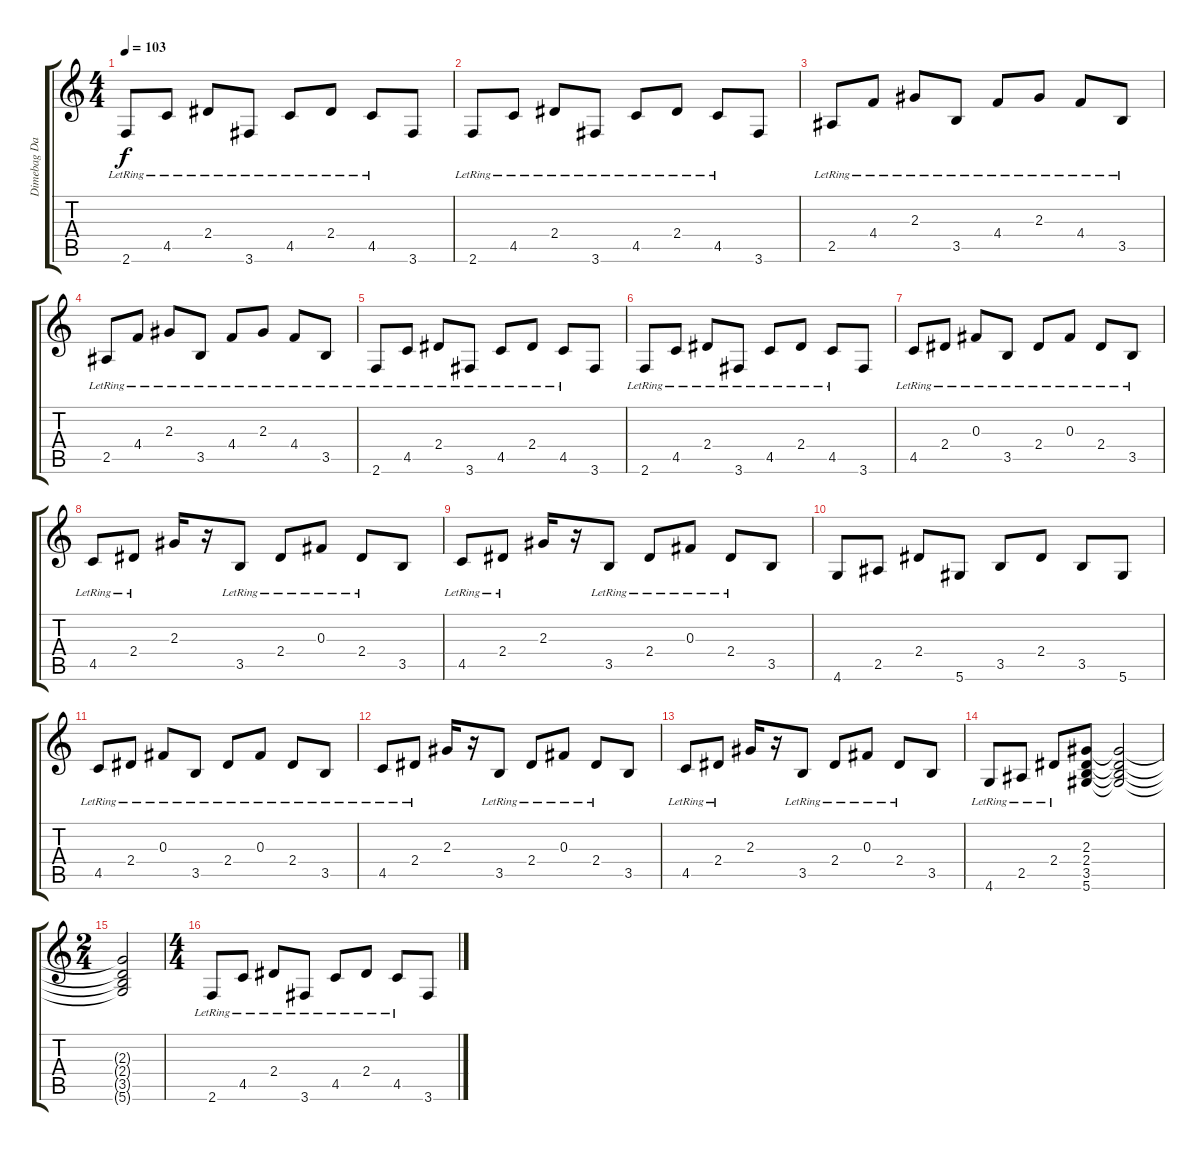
\track ("Dimebag Darrel 1" "Dimebag Da") {instrument electricguitarclean}
\staff {score tabs}
\tuning (Eb4 Bb3 Gb3 Db3 Ab2 Eb2) {hide}
\ts (4 4)
\tempo 103
\clef g2
\ks c
2.6{lr}.8{dy f} 4.5{lr}.8 2.4{lr}.8 3.6{lr}.8 4.5{lr}.8 2.4{lr}.8 4.5{lr}.8 3.6.8 |
2.6{lr}.8 4.5{lr}.8 2.4{lr}.8 3.6{lr}.8 4.5{lr}.8 2.4{lr}.8 4.5{lr}.8 3.6.8 |
2.5{lr}.8 4.4{lr}.8 2.3{lr}.8 3.5{lr}.8 4.4{lr}.8 2.3{lr}.8 4.4{lr}.8 3.5{lr}.8 |
2.5{lr}.8 4.4{lr}.8 2.3{lr}.8 3.5{lr}.8 4.4{lr}.8 2.3{lr}.8 4.4{lr}.8 3.5{lr}.8 |
2.6{lr}.8 4.5{lr}.8 2.4{lr}.8 3.6{lr}.8 4.5{lr}.8 2.4{lr}.8 4.5{lr}.8 3.6.8 |
2.6{lr}.8 4.5{lr}.8 2.4{lr}.8 3.6{lr}.8 4.5{lr}.8 2.4{lr}.8 4.5{lr}.8 3.6.8 |
4.5{lr}.8 2.4{lr}.8 0.3{lr}.8 3.5{lr}.8 2.4{lr}.8 0.3{lr}.8 2.4{lr}.8 3.5{lr}.8 |
4.5{lr}.8 2.4{lr}.8 2.3.16 r.16 3.5{lr}.8 2.4{lr}.8 0.3{lr}.8 2.4{lr}.8 3.5.8 |
4.5{lr}.8 2.4{lr}.8 2.3.16 r.16 3.5{lr}.8 2.4{lr}.8 0.3{lr}.8 2.4{lr}.8 3.5.8 |
4.6.8 2.5.8 2.4.8 5.6.8 3.5.8 2.4.8 3.5.8 5.6.8 |
4.5{lr}.8 2.4{lr}.8 0.3{lr}.8 3.5{lr}.8 2.4{lr}.8 0.3{lr}.8 2.4{lr}.8 3.5{lr}.8 |
4.5{lr}.8 2.4{lr}.8 2.3.16 r.16 3.5{lr}.8 2.4{lr}.8 0.3{lr}.8 2.4{lr}.8 3.5.8 |
4.5{lr}.8 2.4{lr}.8 2.3.16 r.16 3.5{lr}.8 2.4{lr}.8 0.3{lr}.8 2.4{lr}.8 3.5.8 |
4.6{lr}.8 2.5{lr}.8 2.4{lr}.8 (2.3 2.4 3.5 5.6).8 (2.3{t} 2.4{t} 3.5{t} 5.6{t}).2 |
\ts (2 4)
(2.3{t} 2.4{t} 3.5{t} 5.6{t}).2 |
\ts (4 4)
2.6{lr}.8 4.5{lr}.8 2.4{lr}.8 3.6{lr}.8 4.5{lr}.8 2.4{lr}.8 4.5{lr}.8 3.6.8
